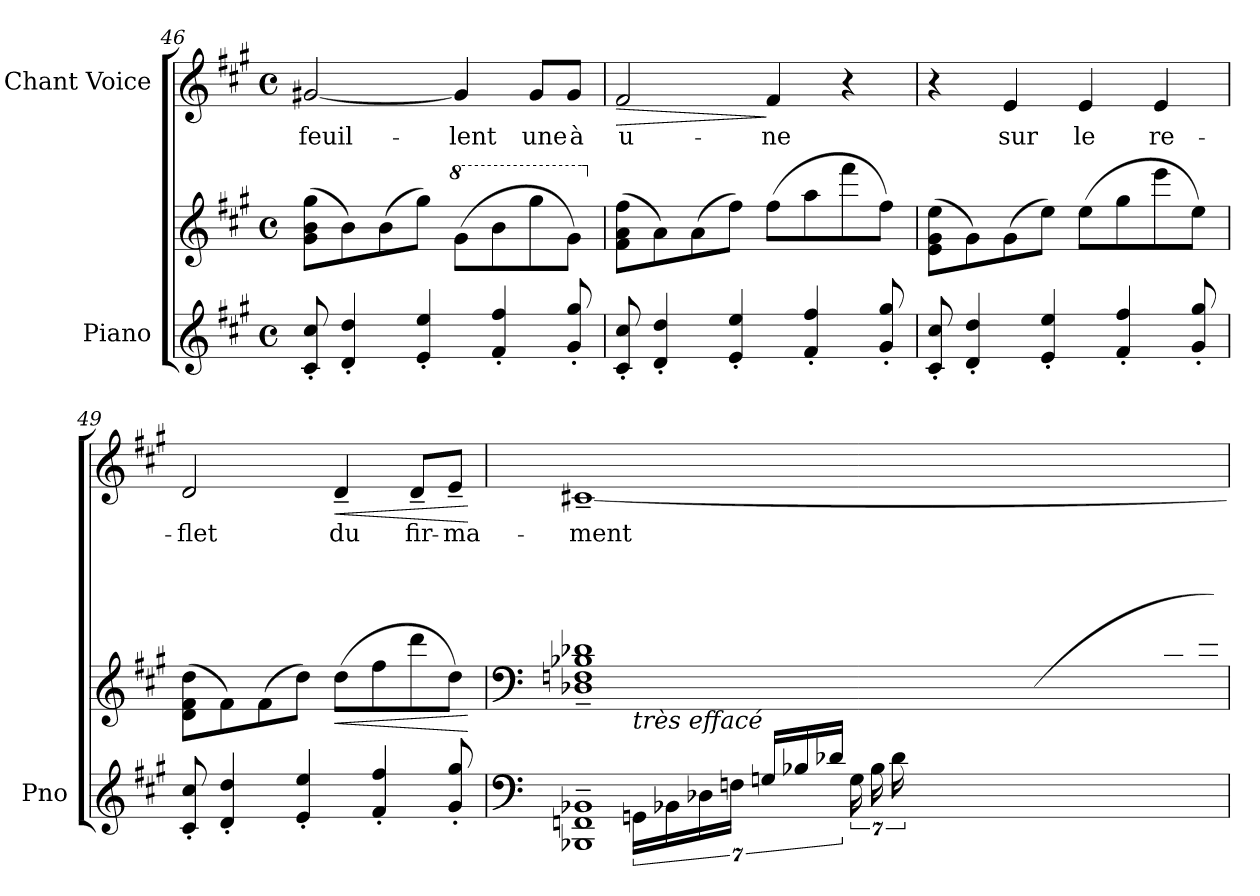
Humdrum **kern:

**kern	**kern	**dynam	**kern	**text	**dynam
*part2	*part2	*part2	*part1	*part1	*part1
*staff3	*staff2	*staff2/3	*staff1	*staff1	*staff1
*I"Piano	*	*	*I"Chant Voice	*	*
*I'Pno	*	*	*	*	*
*clefG2	*clefG2	*	*clefG2	*	*
*k[f#c#g#]	*k[f#c#g#]	*	*k[f#c#g#]	*	*
*M4/4	*M4/4	*	*M4/4	*	*
*met(c)	*met(c)	*	*met(c)	*	*
=46	=46	=46	=46	=46	=46
!	!	!	!	!LO:LY:b	!
8c#/' 8cc#/'	(8g#\ 8b\ 8gg#\L	.	[2g#X/	-feuil-	.
4d/' 4dd/'	8b\)	.	.	.	.
.	(8b\	.	.	.	.
4e/' 4ee/'	8gg#\J)	.	.	.	.
*	*8va	*	*	*	*
!	!	!	!	!LO:LY:b	!
.	(8gg#\L	.	4g#/]	-lent	.
4f#/' 4ff#/'	8bb\	.	.	.	.
!	!	!	!	!LO:LY:b	!
.	8ggg#\	.	8g#/L	une	.
!	!	!	!	!LO:LY:b	!
8g#/' 8gg#/'	8gg#\J)	.	8g#/J	à	.
=47	=47	=47	=47	=47	=47
*	*X8va	*	*	*	*
!	!	!	!	!LO:LY:b	!LO:HP:b
8c#/' 8cc#/'	(8f#\ 8a\ 8ff#\L	.	2f#/	u-	>
4d/' 4dd/'	8a\)	.	.	.	.
.	(8a\	.	.	.	.
4e/' 4ee/'	8ff#\J)	.	.	.	.
!	!	!	!	!LO:LY:b	!
.	(8ff#\L	.	4f#/	-ne	]
4f#/' 4ff#/'	8aa\	.	.	.	.
.	8fff#\	.	4r	.	.
8g#/' 8gg#/'	8ff#\J)	.	.	.	.
!!LO:LB:g=z
=48	=48	=48	=48	=48	=48
8c#/' 8cc#/'	(8e\ 8g#\ 8ee\L	.	4r	.	.
4d/' 4dd/'	8g#\)	.	.	.	.
!	!	!	!	!LO:LY:b	!
.	(8g#\	.	4e/	sur	.
4e/' 4ee/'	8ee\J)	.	.	.	.
!	!	!	!	!LO:LY:b	!
.	(8ee\L	.	4e/	le	.
4f#/' 4ff#/'	8gg#\	.	.	.	.
!	!	!	!	!LO:LY:b	!
.	8eee\	.	4e/	re-	.
8g#/' 8gg#/'	8ee\J)	.	.	.	.
=49	=49	=49	=49	=49	=49
!	!	!	!	!LO:LY:b	!
8c#/' 8cc#/'	(8d\ 8f#\ 8dd\L	.	2d/	-flet	.
4d/' 4dd/'	8f#\)	.	.	.	.
.	(8f#\	.	.	.	.
4e/' 4ee/'	8dd\J)	.	.	.	.
!	!	!LO:HP:b	!	!LO:LY:b	!LO:HP:b
.	(8dd\L	<	4d~>/	du	<
4f#/' 4ff#/'	8ff#\	.	.	.	.
!	!	!	!	!LO:LY:b	!
.	8ddd\	.	8d~>/L	fir-	.
!	!	!	!	!LO:LY:b	!
8g#/' 8gg#/'	8dd\J)	.	8e~>/J	-ma-	.
.	.	[	.	.	[
!!LO:LB:g=z
=50	=50	=50	=50	=50	=50
*clefF4	*clefF4	*	*	*	*
*^	*^	*	*	*	*
*	*^	*	*	*	*	*	*
!	!	!	!	!	!	!	!LO:LY:b	!
4ryy	1ryy	1BBB-X~ 1FFn~ 1BB-X~	4ryy	1D-X~> 1Fn~> 1B-X~> 1d-X~>	.	[1c#X~>	-ment	.
!	!	!	!LO:TX:b:i:t=très effacé	!	!	!	!	!
28GGn\LL	.	.	14%5ryy	.	.	.	.	.
28BB-X\	.	.	.	.	.	.	.	.
28D-X\	.	.	.	.	.	.	.	.
28Fn\JJ	.	.	.	.	.	.	.	.
28Gn/LL	.	.	.	.	.	.	.	.
28B-X/	.	.	.	.	.	.	.	.
28d-X/JJ	.	.	.	.	.	.	.	.
(28G\LL	.	.	.	.	.	.	.	.
28B-\	.	.	.	.	.	.	.	.
28d-\	.	.	.	.	.	.	.	.
*	*	*	*clefG2	*	*	*	*	*
28%11ryy	.	.	28fn\JJ	.	.	.	.	.
.	.	.	28gn/LL	.	.	.	.	.
.	.	.	28b-X/	.	.	.	.	.
.	.	.	28dd-X/JJ)	.	.	.	.	.
.	.	.	(28g\LL	.	.	.	.	.
.	.	.	28b-\	.	.	.	.	.
.	.	.	28dd-\	.	.	.	.	.
.	.	.	28ffn\JJ	.	.	.	.	.
.	.	.	28ggn/LL	.	.	.	.	.
.	.	.	28bb-X/	.	.	.	.	.
.	.	.	28ddd-X/JJ)	.	.	.	.	.
*v	*v	*v	*	*	*	*	*	*
*	*v	*v	*	*	*	*
=	=	=	=	=	=
*-	*-	*-	*-	*-	*-
